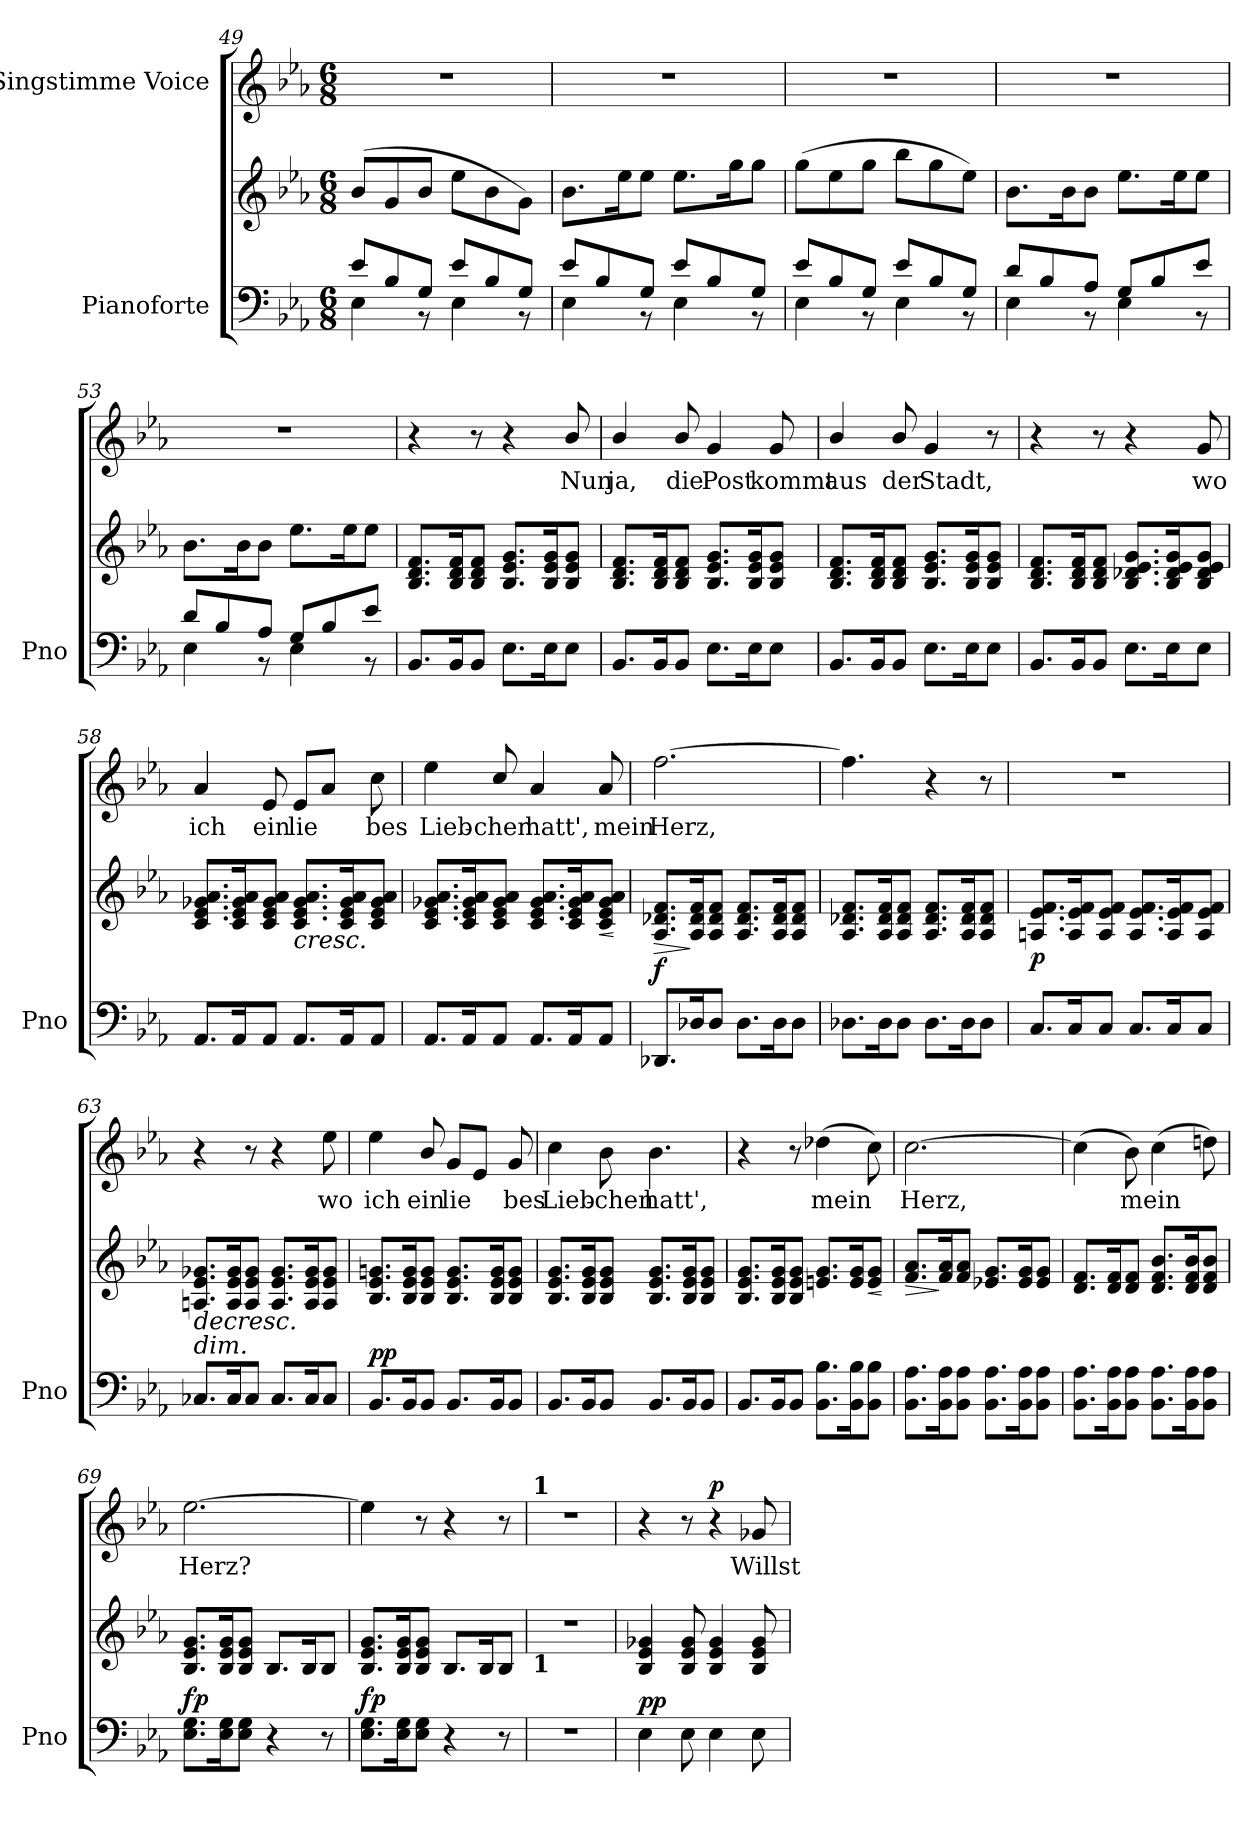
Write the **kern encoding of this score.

**kern	**kern	**dynam	**kern	**text	**dynam
*part2	*part2	*part2	*part1	*part1	*part1
*staff3	*staff2	*staff2/3	*staff1	*staff1	*staff1
*I"Pianoforte	*	*	*I"Singstimme Voice	*	*
*I'Pno	*	*	*	*	*
*clefF4	*clefG2	*	*clefG2	*	*
*k[b-e-a-]	*k[b-e-a-]	*	*k[b-e-a-]	*	*
*M6/8	*M6/8	*	*M6/8	*	*
=49	=49	=49	=49	=49	=49
*^	*	*	*	*	*
8e-/L	4E-\	(>8b-/L	.	2.r	.	.
8B-/	.	8g/	.	.	.	.
8G/J	8r	8b-/J	.	.	.	.
8e-/L	4E-\	8ee-\L	.	.	.	.
8B-/	.	8b-\	.	.	.	.
8G/J	8r	8g\J)	.	.	.	.
=50	=50	=50	=50	=50	=50	=50
8e-/L	4E-\	8.b-\L	.	2.r	.	.
8B-/	.	.	.	.	.	.
.	.	16ee-\K	.	.	.	.
8G/J	8r	8ee-\J	.	.	.	.
8e-/L	4E-\	8.ee-\L	.	.	.	.
8B-/	.	.	.	.	.	.
.	.	16gg\K	.	.	.	.
8G/J	8r	8gg\J	.	.	.	.
!!LO:PB:g=z
=51	=51	=51	=51	=51	=51	=51
8e-/L	4E-\	(>8gg\L	.	2.r	.	.
8B-/	.	8ee-\	.	.	.	.
8G/J	8r	8gg\J	.	.	.	.
8e-/L	4E-\	8bb-\L	.	.	.	.
8B-/	.	8gg\	.	.	.	.
8G/J	8r	8ee-\J)	.	.	.	.
=52	=52	=52	=52	=52	=52	=52
8d/L	4E-\	8.b-\L	.	2.r	.	.
8B-/	.	.	.	.	.	.
.	.	16b-\K	.	.	.	.
8A-/J	8r	8b-\J	.	.	.	.
8G/L	4E-\	8.ee-\L	.	.	.	.
8B-/	.	.	.	.	.	.
.	.	16ee-\K	.	.	.	.
8e-/J	8r	8ee-\J	.	.	.	.
=53	=53	=53	=53	=53	=53	=53
8d/L	4E-\	8.b-\L	.	2.r	.	.
8B-/	.	.	.	.	.	.
.	.	16b-\K	.	.	.	.
8A-/J	8r	8b-\J	.	.	.	.
8G/L	4E-\	8.ee-\L	.	.	.	.
8B-/	.	.	.	.	.	.
.	.	16ee-\K	.	.	.	.
8e-/J	8r	8ee-\J	.	.	.	.
*v	*v	*	*	*	*	*
=54	=54	=54	=54	=54	=54
8.BB-/L	8.B-/ 8.d/ 8.f/L	.	4r	.	.
16BB-/K	16B-/ 16d/ 16f/K	.	.	.	.
8BB-/J	8B-/ 8d/ 8f/J	.	8r	.	.
8.E-\L	8.B-/ 8.e-/ 8.g/L	.	4r	.	.
16E-\K	16B-/ 16e-/ 16g/K	.	.	.	.
!	!	!	!	!LO:LY:b	!
8E-\J	8B-/ 8e-/ 8g/J	.	8b-/	Nun	.
=55	=55	=55	=55	=55	=55
!	!	!	!	!LO:LY:b	!
8.BB-/L	8.B-/ 8.d/ 8.f/L	.	4b-/	ja,	.
16BB-/K	16B-/ 16d/ 16f/K	.	.	.	.
!	!	!	!	!LO:LY:b	!
8BB-/J	8B-/ 8d/ 8f/J	.	8b-/	die	.
!	!	!	!	!LO:LY:b	!
8.E-\L	8.B-/ 8.e-/ 8.g/L	.	4g/	Post	.
16E-\K	16B-/ 16e-/ 16g/K	.	.	.	.
!	!	!	!	!LO:LY:b	!
8E-\J	8B-/ 8e-/ 8g/J	.	8g/	kommt	.
!!LO:LB:g=z
=56	=56	=56	=56	=56	=56
!	!	!	!	!LO:LY:b	!
8.BB-/L	8.B-/ 8.d/ 8.f/L	.	4b-/	aus	.
16BB-/K	16B-/ 16d/ 16f/K	.	.	.	.
!	!	!	!	!LO:LY:b	!
8BB-/J	8B-/ 8d/ 8f/J	.	8b-/	der	.
!	!	!	!	!LO:LY:b	!
8.E-\L	8.B-/ 8.e-/ 8.g/L	.	4g/	Stadt,	.
16E-\K	16B-/ 16e-/ 16g/K	.	.	.	.
8E-\J	8B-/ 8e-/ 8g/J	.	8r	.	.
=57	=57	=57	=57	=57	=57
8.BB-/L	8.B-/ 8.d/ 8.f/L	.	4r	.	.
16BB-/K	16B-/ 16d/ 16f/K	.	.	.	.
8BB-/J	8B-/ 8d/ 8f/J	.	8r	.	.
8.E-\L	8.B-/ 8.d-X/ 8.e-/ 8.g/L	.	4r	.	.
16E-\K	16B-/ 16d-/ 16e-/ 16g/K	.	.	.	.
!	!	!	!	!LO:LY:b	!
8E-\J	8B-/ 8d-/ 8e-/ 8g/J	.	8g/	wo	.
=58	=58	=58	=58	=58	=58
!	!	!	!	!LO:LY:b	!
8.AA-/L	8.c/ 8.e-/ 8.g-X/ 8.a-/L	.	4a-/	ich	.
16AA-/K	16c/ 16e-/ 16g-/ 16a-/K	.	.	.	.
!	!	!	!	!LO:LY:b	!
8AA-/J	8c/ 8e-/ 8g-/ 8a-/J	.	8e-/	ein	.
!	!LO:TX:b:i:t=cresc.	!	!	!	!
!	!	!	!	!LO:LY:b	!
8.AA-/L	8.c/ 8.e-/ 8.g-/ 8.a-/L	.	8e-/L	lie	.
!	!	!	!	!LO:LY:b	!
.	.	.	8a-/J	-	.
16AA-/K	16c/ 16e-/ 16g-/ 16a-/K	.	.	.	.
!	!	!	!	!LO:LY:b	!
8AA-/J	8c/ 8e-/ 8g-/ 8a-/J	.	8cc\	bes	.
=59	=59	=59	=59	=59	=59
!	!	!	!	!LO:LY:b	!
8.AA-/L	8.c/ 8.e-/ 8.g-X/ 8.a-/L	.	4ee-\	Lieb-	.
16AA-/K	16c/ 16e-/ 16g-/ 16a-/K	.	.	.	.
!	!	!	!	!LO:LY:b	!
8AA-/J	8c/ 8e-/ 8g-/ 8a-/J	.	8cc/	-chen	.
!	!	!	!	!LO:LY:b	!
8.AA-/L	8.c/ 8.e-/ 8.g-/ 8.a-/L	.	4a-/	hatt',	.
16AA-/K	16c/ 16e-/ 16g-/ 16a-/K	.	.	.	.
!	!	!LO:HP:b	!	!LO:LY:b	!
8AA-/J	8c/ 8e-/ 8g-/ 8a-/J	<	8a-/	mein	.
.	.	[	.	.	.
=60	=60	=60	=60	=60	=60
!	!	!LO:HP:b	!	!LO:LY:b	!
!	!	!LO:DY:n=1:a=2	!	!	!
8.DD-X/L	8.A-/ 8.d-X/ 8.f/L	> f	[2.ff\	Herz,	.
16D-X/K	16A-/ 16d-/ 16f/K	]	.	.	.
8D-/J	8A-/ 8d-/ 8f/J	.	.	.	.
8.D-\L	8.A-/ 8.d-/ 8.f/L	.	.	.	.
16D-\K	16A-/ 16d-/ 16f/K	.	.	.	.
8D-\J	8A-/ 8d-/ 8f/J	.	.	.	.
!!LO:LB:g=z
=61	=61	=61	=61	=61	=61
8.D-X\L	8.A-/ 8.d-X/ 8.f/L	.	4.ff\]	.	.
16D-\K	16A-/ 16d-/ 16f/K	.	.	.	.
8D-\J	8A-/ 8d-/ 8f/J	.	.	.	.
8.D-\L	8.A-/ 8.d-/ 8.f/L	.	4r	.	.
16D-\K	16A-/ 16d-/ 16f/K	.	.	.	.
8D-\J	8A-/ 8d-/ 8f/J	.	8r	.	.
=62	=62	=62	=62	=62	=62
!	!	!LO:DY:b	!	!	!
8.C/L	8.An/ 8.e-/ 8.f/L	p	2.r	.	.
16C/K	16A/ 16e-/ 16f/K	.	.	.	.
8C/J	8A/ 8e-/ 8f/J	.	.	.	.
8.C/L	8.A/ 8.e-/ 8.f/L	.	.	.	.
16C/K	16A/ 16e-/ 16f/K	.	.	.	.
8C/J	8A/ 8e-/ 8f/J	.	.	.	.
=63	=63	=63	=63	=63	=63
!	!LO:TX:b:i:t=decresc.	!	!	!	!
!	!LO:TX:b:i:t=dim.	!	!	!	!
8.C-X/L	8.An/ 8.e-/ 8.g-X/L	.	4r	.	.
16C-/K	16A/ 16e-/ 16g-/K	.	.	.	.
8C-/J	8A/ 8e-/ 8g-/J	.	8r	.	.
8.C-/L	8.A/ 8.e-/ 8.g-/L	.	4r	.	.
16C-/K	16A/ 16e-/ 16g-/K	.	.	.	.
!	!	!	!	!LO:LY:b	!
8C-/J	8A/ 8e-/ 8g-/J	.	8ee-\	wo	.
=64	=64	=64	=64	=64	=64
!	!	!LO:DY:a=2	!	!LO:LY:b	!
8.BB-/L	8.B-/ 8.e-/ 8.gn/L	pp	4ee-\	ich	.
16BB-/K	16B-/ 16e-/ 16g/K	.	.	.	.
!	!	!	!	!LO:LY:b	!
8BB-/J	8B-/ 8e-/ 8g/J	.	8b-/	ein	.
!	!	!	!	!LO:LY:b	!
8.BB-/L	8.B-/ 8.e-/ 8.g/L	.	8g/L	lie	.
!	!	!	!	!LO:LY:b	!
.	.	.	8e-/J	-	.
16BB-/K	16B-/ 16e-/ 16g/K	.	.	.	.
!	!	!	!	!LO:LY:b	!
8BB-/J	8B-/ 8e-/ 8g/J	.	8g/	bes	.
=65	=65	=65	=65	=65	=65
!	!	!	!	!LO:LY:b	!
8.BB-/L	8.B-/ 8.e-/ 8.g/L	.	4cc\	Lieb-	.
16BB-/K	16B-/ 16e-/ 16g/K	.	.	.	.
!	!	!	!	!LO:LY:b	!
8BB-/J	8B-/ 8e-/ 8g/J	.	8b-\	-chen	.
!	!	!	!	!LO:LY:b	!
8.BB-/L	8.B-/ 8.e-/ 8.g/L	.	4.b-\	hatt',	.
16BB-/K	16B-/ 16e-/ 16g/K	.	.	.	.
8BB-/J	8B-/ 8e-/ 8g/J	.	.	.	.
!!LO:PB:g=z
=66	=66	=66	=66	=66	=66
8.BB-/L	8.B-/ 8.e-/ 8.g/L	.	4r	.	.
16BB-/K	16B-/ 16e-/ 16g/K	.	.	.	.
8BB-/J	8B-/ 8e-/ 8g/J	.	8r	.	.
!	!	!	!	!LO:LY:b	!
8.BB-\ 8.B-\L	8.en/ 8.g/L	.	(>4dd-X\	mein	.
16BB-\ 16B-\K	16e/ 16g/K	.	.	.	.
!	!	!LO:HP:b	!	!	!
8BB-\ 8B-\J	8e/ 8g/J	<	8cc\)	.	.
.	.	[	.	.	.
=67	=67	=67	=67	=67	=67
!	!	!LO:HP:b	!	!LO:LY:b	!
8.BB-\ 8.A-\L	8.f/ 8.a-/L	>	[2.cc\	Herz,	.
16BB-\ 16A-\K	16f/ 16a-/K	]	.	.	.
8BB-\ 8A-\J	8f/ 8a-/J	.	.	.	.
8.BB-\ 8.A-\L	8.e-X/ 8.g/L	.	.	.	.
16BB-\ 16A-\K	16e-/ 16g/K	.	.	.	.
8BB-\ 8A-\J	8e-/ 8g/J	.	.	.	.
=68	=68	=68	=68	=68	=68
8.BB-\ 8.A-\L	8.d/ 8.f/L	.	(>4cc\]	.	.
16BB-\ 16A-\K	16d/ 16f/K	.	.	.	.
!	!	!	!	!LO:LY:b	!
8BB-\ 8A-\J	8d/ 8f/J	.	8b-\)	mein	.
8.BB-\ 8.A-\L	8.d/ 8.f/ 8.b-/L	.	(>4cc\	.	.
16BB-\ 16A-\K	16d/ 16f/ 16b-/K	.	.	.	.
8BB-\ 8A-\J	8d/ 8f/ 8b-/J	.	8ddn\)	.	.
=69	=69	=69	=69	=69	=69
!	!	!LO:DY:a=2	!	!LO:LY:b	!
8.E-\ 8.G\L	8.B-/ 8.e-/ 8.g/L	fp	[2.ee-\	Herz?	.
16E-\ 16G\K	16B-/ 16e-/ 16g/K	.	.	.	.
8E-\ 8G\J	8B-/ 8e-/ 8g/J	.	.	.	.
4r	8.B-/L	.	.	.	.
.	16B-/K	.	.	.	.
8r	8B-/J	.	.	.	.
=70	=70	=70	=70	=70	=70
!	!	!LO:DY:a=2	!	!	!
8.E-\ 8.G\L	8.B-/ 8.e-/ 8.g/L	fp	4ee-\]	.	.
16E-\ 16G\K	16B-/ 16e-/ 16g/K	.	.	.	.
8E-\ 8G\J	8B-/ 8e-/ 8g/J	.	8r	.	.
4r	8.B-/L	.	4r	.	.
.	16B-/K	.	.	.	.
8r	8B-/J	.	8r	.	.
=71	=71	=71	=71	=71	=71
!	!	!	!LO:TX:a:B:t=1	!	!
!	!LO:TX:b:B:t=1	!	!	!	!
2.r	2.r	.	2.r	.	.
=72	=72	=72	=72	=72	=72
!	!	!LO:DY:a=2	!	!	!
4E-\	4B-/ 4e-/ 4g-X/	pp	4r	.	.
8E-\	8B-/ 8e-/ 8g-/	.	8r	.	.
!	!	!	!	!	!LO:DY:a
4E-\	4B-/ 4e-/ 4g-/	.	4r	.	p
!	!	!	!	!LO:LY:b	!
8E-\	8B-/ 8e-/ 8g-/	.	8g-X/	Willst	.
=	=	=	=	=	=
*-	*-	*-	*-	*-	*-
